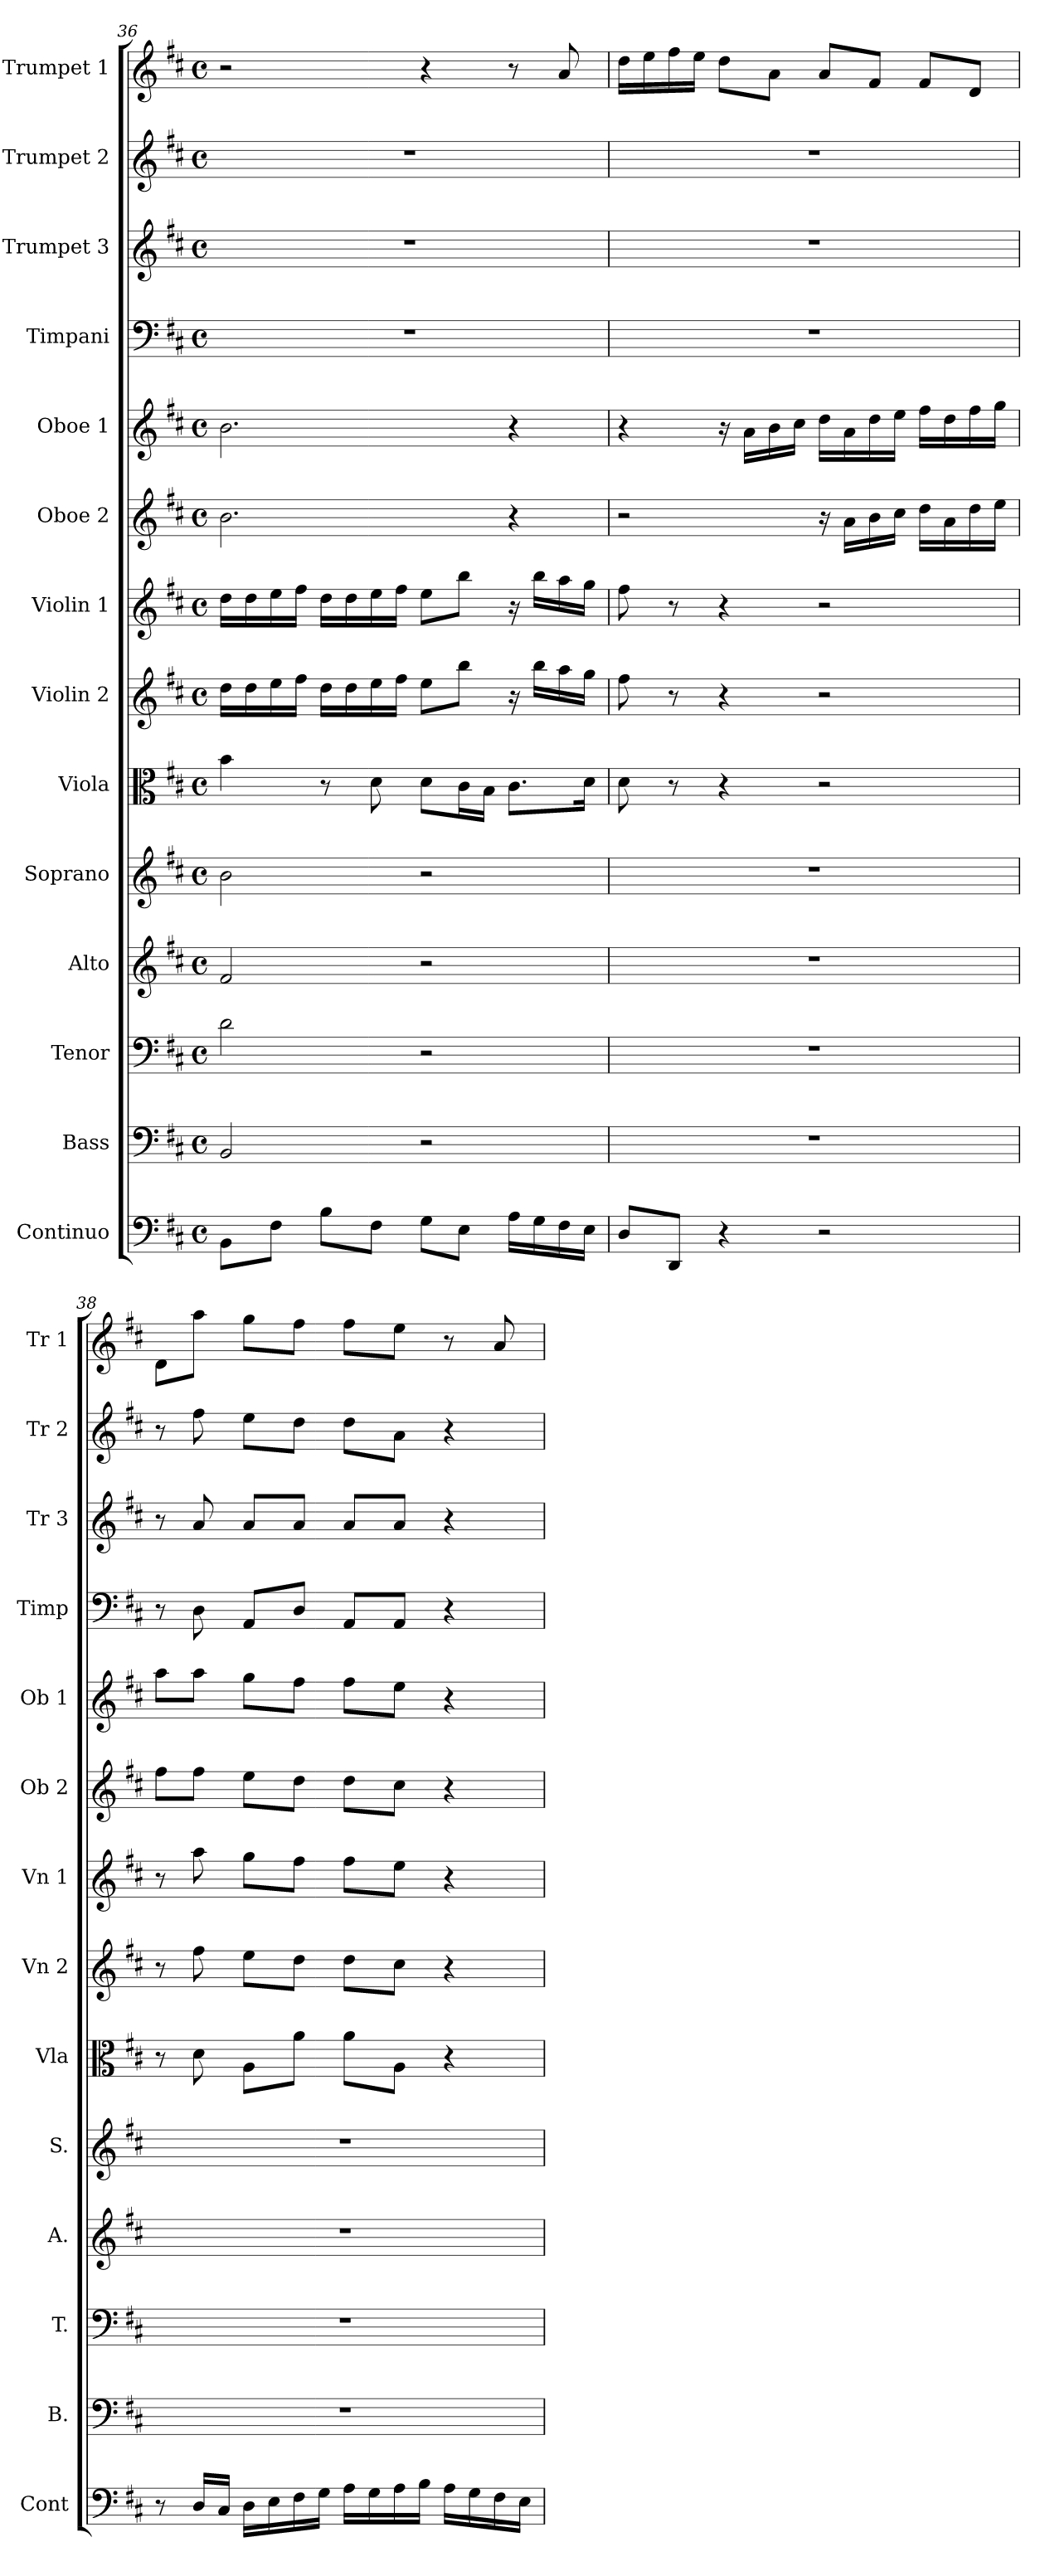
**kern	**kern	**kern	**kern	**kern	**kern	**kern	**kern	**kern	**kern	**kern	**kern	**kern	**kern
*part14	*part13	*part12	*part11	*part10	*part9	*part8	*part7	*part6	*part5	*part4	*part3	*part2	*part1
*staff14	*staff13	*staff12	*staff11	*staff10	*staff9	*staff8	*staff7	*staff6	*staff5	*staff4	*staff3	*staff2	*staff1
*I"Continuo	*I"Bass	*I"Tenor	*I"Alto	*I"Soprano	*I"Viola	*I"Violin 2	*I"Violin 1	*I"Oboe 2	*I"Oboe 1	*I"Timpani	*I"Trumpet 3	*I"Trumpet 2	*I"Trumpet 1
*I'Cont	*I'B.	*I'T.	*I'A.	*I'S.	*I'Vla	*I'Vn 2	*I'Vn 1	*I'Ob 2	*I'Ob 1	*I'Timp	*I'Tr 3	*I'Tr 2	*I'Tr 1
!!LO:PB:g=z
*clefF4	*clefF4	*clefF4	*clefG2	*clefG2	*clefC3	*clefG2	*clefG2	*clefG2	*clefG2	*clefF4	*clefG2	*clefG2	*clefG2
*k[f#c#]	*k[f#c#]	*k[f#c#]	*k[f#c#]	*k[f#c#]	*k[f#c#]	*k[f#c#]	*k[f#c#]	*k[f#c#]	*k[f#c#]	*k[f#c#]	*k[f#c#]	*k[f#c#]	*k[f#c#]
*D:	*D:	*D:	*D:	*D:	*D:	*D:	*D:	*D:	*D:	*D:	*D:	*D:	*D:
*M4/4	*M4/4	*M4/4	*M4/4	*M4/4	*M4/4	*M4/4	*M4/4	*M4/4	*M4/4	*M4/4	*M4/4	*M4/4	*M4/4
*met(c)	*met(c)	*met(c)	*met(c)	*met(c)	*met(c)	*met(c)	*met(c)	*met(c)	*met(c)	*met(c)	*met(c)	*met(c)	*met(c)
=36	=36	=36	=36	=36	=36	=36	=36	=36	=36	=36	=36	=36	=36
8BB\L	2BB/	2d\	2f#/	2b\	4b\	16dd\LL	16dd\LL	2.b\	2.b\	1r	1r	1r	2r
.	.	.	.	.	.	16dd\	16dd\	.	.	.	.	.	.
8F#\J	.	.	.	.	.	16ee\	16ee\	.	.	.	.	.	.
.	.	.	.	.	.	16ff#\JJ	16ff#\JJ	.	.	.	.	.	.
8B\L	.	.	.	.	8r	16dd\LL	16dd\LL	.	.	.	.	.	.
.	.	.	.	.	.	16dd\	16dd\	.	.	.	.	.	.
8F#\J	.	.	.	.	8d\	16ee\	16ee\	.	.	.	.	.	.
.	.	.	.	.	.	16ff#\JJ	16ff#\JJ	.	.	.	.	.	.
8G\L	2r	2r	2r	2r	8d\L	8ee\L	8ee\L	.	.	.	.	.	4r
8E\J	.	.	.	.	16c#\L	8bb\J	8bb\J	.	.	.	.	.	.
.	.	.	.	.	16B\JJ	.	.	.	.	.	.	.	.
16A\LL	.	.	.	.	8.c#\L	16r	16r	4r	4r	.	.	.	8r
16G\	.	.	.	.	.	16bb\LL	16bb\LL	.	.	.	.	.	.
16F#\	.	.	.	.	.	16aa\	16aa\	.	.	.	.	.	8a/
16E\JJ	.	.	.	.	16d\Jk	16gg\JJ	16gg\JJ	.	.	.	.	.	.
=37	=37	=37	=37	=37	=37	=37	=37	=37	=37	=37	=37	=37	=37
8D/L	1r	1r	1r	1r	8d\	8ff#\	8ff#\	2r	4r	1r	1r	1r	16dd\LL
.	.	.	.	.	.	.	.	.	.	.	.	.	16ee\
8DD/J	.	.	.	.	8r	8r	8r	.	.	.	.	.	16ff#\
.	.	.	.	.	.	.	.	.	.	.	.	.	16ee\JJ
4r	.	.	.	.	4r	4r	4r	.	16r	.	.	.	8dd\L
.	.	.	.	.	.	.	.	.	16a\LL	.	.	.	.
.	.	.	.	.	.	.	.	.	16b\	.	.	.	8a\J
.	.	.	.	.	.	.	.	.	16cc#\JJ	.	.	.	.
2r	.	.	.	.	2r	2r	2r	16r	16dd\LL	.	.	.	8a/L
.	.	.	.	.	.	.	.	16a\LL	16a\	.	.	.	.
.	.	.	.	.	.	.	.	16b\	16dd\	.	.	.	8f#/J
.	.	.	.	.	.	.	.	16cc#\JJ	16ee\JJ	.	.	.	.
.	.	.	.	.	.	.	.	16dd\LL	16ff#\LL	.	.	.	8f#/L
.	.	.	.	.	.	.	.	16a\	16dd\	.	.	.	.
.	.	.	.	.	.	.	.	16dd\	16ff#\	.	.	.	8d/J
.	.	.	.	.	.	.	.	16ee\JJ	16gg\JJ	.	.	.	.
=38	=38	=38	=38	=38	=38	=38	=38	=38	=38	=38	=38	=38	=38
8r	1r	1r	1r	1r	8r	8r	8r	8ff#\L	8aa\L	8r	8r	8r	8d\L
16D/LL	.	.	.	.	8d\	8ff#\	8aa\	8ff#\J	8aa\J	8D\	8a/	8ff#\	8aa\J
16C#/JJ	.	.	.	.	.	.	.	.	.	.	.	.	.
16D\LL	.	.	.	.	8A\L	8ee\L	8gg\L	8ee\L	8gg\L	8AA/L	8a/L	8ee\L	8gg\L
16E\	.	.	.	.	.	.	.	.	.	.	.	.	.
16F#\	.	.	.	.	8a\J	8dd\J	8ff#\J	8dd\J	8ff#\J	8D/J	8a/J	8dd\J	8ff#\J
16G\JJ	.	.	.	.	.	.	.	.	.	.	.	.	.
16A\LL	.	.	.	.	8a\L	8dd\L	8ff#\L	8dd\L	8ff#\L	8AA/L	8a/L	8dd\L	8ff#\L
16G\	.	.	.	.	.	.	.	.	.	.	.	.	.
16A\	.	.	.	.	8A\J	8cc#\J	8ee\J	8cc#\J	8ee\J	8AA/J	8a/J	8a\J	8ee\J
16B\JJ	.	.	.	.	.	.	.	.	.	.	.	.	.
16A\LL	.	.	.	.	4r	4r	4r	4r	4r	4r	4r	4r	8r
16G\	.	.	.	.	.	.	.	.	.	.	.	.	.
16F#\	.	.	.	.	.	.	.	.	.	.	.	.	8a/
16E\JJ	.	.	.	.	.	.	.	.	.	.	.	.	.
=	=	=	=	=	=	=	=	=	=	=	=	=	=
*-	*-	*-	*-	*-	*-	*-	*-	*-	*-	*-	*-	*-	*-
